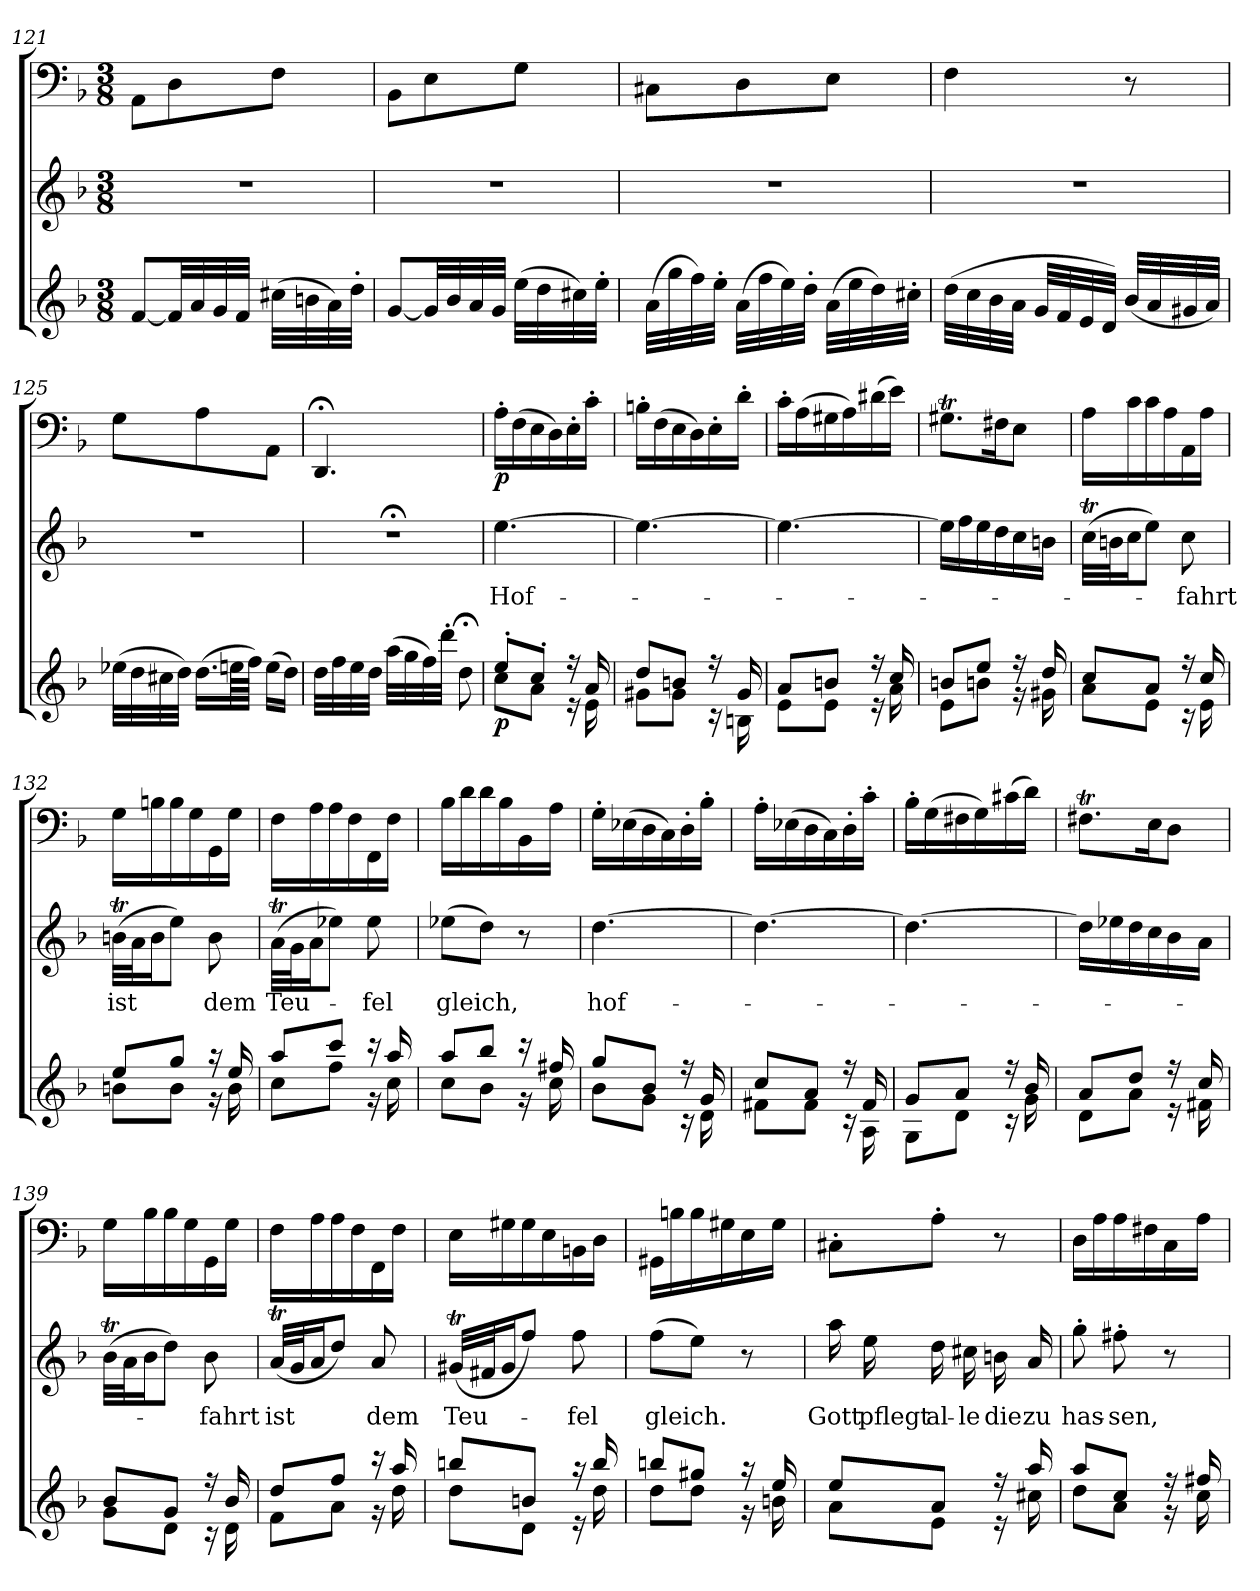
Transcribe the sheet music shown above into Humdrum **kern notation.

**kern	**dynam	**kern	**text	**kern	**dynam
*part3	*part3	*part2	*part2	*part1	*part1
*staff3	*staff3	*staff2	*staff2	*staff1	*staff1
*clefG2	*	*clefG2	*	*clefF4	*
*k[b-]	*	*k[b-]	*	*k[b-]	*
*d:	*	*d:	*	*d:	*
*M3/8	*	*M3/8	*	*M3/8	*
=121	=121	=121	=121	=121	=121
[8f/L	.	4.r	.	8AA\L	.
32f/LL]	.	.	.	8D\	.
32a/	.	.	.	.	.
32g/	.	.	.	.	.
32f/JJJ	.	.	.	.	.
(32cc#X\LLL	.	.	.	8F\J	.
32bn\	.	.	.	.	.
32a\)	.	.	.	.	.
32dd'\JJJ	.	.	.	.	.
=122	=122	=122	=122	=122	=122
[8g/L	.	4.r	.	8BB-\L	.
32g/LL]	.	.	.	8E\	.
32b-/	.	.	.	.	.
32a/	.	.	.	.	.
32g/JJJ	.	.	.	.	.
(32ee\LLL	.	.	.	8G\J	.
32dd\	.	.	.	.	.
32cc#X\)	.	.	.	.	.
32ee'\JJJ	.	.	.	.	.
=123	=123	=123	=123	=123	=123
(32a\LLL	.	4.r	.	8C#X\L	.
32gg\	.	.	.	.	.
32ff\)	.	.	.	.	.
32ee'\JJJ	.	.	.	.	.
(32a\LLL	.	.	.	8D\	.
32ff\	.	.	.	.	.
32ee\)	.	.	.	.	.
32dd'\JJJ	.	.	.	.	.
(32a\LLL	.	.	.	8E\J	.
32ee\	.	.	.	.	.
32dd\)	.	.	.	.	.
32cc#X'\JJJ	.	.	.	.	.
=124	=124	=124	=124	=124	=124
(32dd\LLL	.	4.r	.	4F\	.
32cc\	.	.	.	.	.
32b-\	.	.	.	.	.
32a\JJJ	.	.	.	.	.
32g/LLL	.	.	.	.	.
32f/	.	.	.	.	.
32e/	.	.	.	.	.
32d/JJJ)	.	.	.	.	.
(32b-/LLL	.	.	.	8r	.
32a/	.	.	.	.	.
32g#X/	.	.	.	.	.
32a/JJJ)	.	.	.	.	.
=125	=125	=125	=125	=125	=125
(32ee-X\LLL	.	4.r	.	8G\L	.
32dd\	.	.	.	.	.
32cc#X\	.	.	.	.	.
32dd\JJJ)	.	.	.	.	.
(16.dd\LL	.	.	.	8A\	.
64een\LL	.	.	.	.	.
64ff\JJJJ)	.	.	.	.	.
(16ee\LL	.	.	.	8AA\J	.
16dd\JJ)	.	.	.	.	.
=126	=126	=126	=126	=126	=126
32dd\LLL	.	4.r;<	.	4.DD;</	.
32ff\	.	.	.	.	.
32ee\	.	.	.	.	.
32dd\JJJ	.	.	.	.	.
(32aa\LLL	.	.	.	.	.
32gg\	.	.	.	.	.
32ff\)	.	.	.	.	.
32ddd'\JJJ	.	.	.	.	.
8dd;<\	.	.	.	.	.
=127	=127	=127	=127	=127	=127
*^	*	*	*	*	*
8ee'/L	8cc\L	p	[4.ee\	Hof-	16A'\LL	p
.	.	.	.	.	(16F\	.
8cc'/J	8a\J	.	.	.	16E\	.
.	.	.	.	.	16D\)	.
16r	16r	.	.	.	16E'\	.
16a/	16e\	.	.	.	16c'\JJ	.
=128	=128	=128	=128	=128	=128	=128
8dd/L	8g#X\L	.	4.ee\_	.	16Bn'\LL	.
.	.	.	.	.	(16F\	.
8bn/J	8g#\J	.	.	.	16E\	.
.	.	.	.	.	16D\)	.
16r	16r	.	.	.	16E'\	.
16g#/	16Bn\	.	.	.	16d'\JJ	.
=129	=129	=129	=129	=129	=129	=129
8a/L	8e\L	.	4.ee\_	.	16c'\LL	.
.	.	.	.	.	(16A\	.
8bn/J	8e\J	.	.	.	16G#X\	.
.	.	.	.	.	16A\)	.
16r	16r	.	.	.	(16d#X\	.
16cc/	16a\	.	.	.	16e\JJ)	.
=130	=130	=130	=130	=130	=130	=130
8bn/L	8e\L	.	16ee\LL]	.	8.G#Xt\L	.
.	.	.	16ff\	.	.	.
8ee/J	8bn\J	.	16ee\	.	.	.
.	.	.	16dd\	.	16F#X\K	.
16r	16r	.	16cc\	.	8E\J	.
16dd/	16g#X\	.	16bn\JJ	.	.	.
=131	=131	=131	=131	=131	=131	=131
8cc/L	8a\L	.	(32ccT\LLL	.	16A\LL	.
.	.	.	32bn\J	.	.	.
.	.	.	16cc\J	.	16c\	.
8a/J	8e\J	.	8ee\J)	.	16c\	.
.	.	.	.	.	16A\	.
16r	16r	.	8cc\	-fahrt	16AA\	.
16cc/	16e\	.	.	.	16A\JJ	.
=132	=132	=132	=132	=132	=132	=132
8ee/L	8bn\L	.	(32bnt\LLL	ist	16G\LL	.
.	.	.	32a\J	.	.	.
.	.	.	16b\J	.	16Bn\	.
8gg/J	8b\J	.	8ee\J)	.	16B\	.
.	.	.	.	.	16G\	.
16r	16r	.	8b\	dem	16GG\	.
16ee/	16b\	.	.	.	16G\JJ	.
=133	=133	=133	=133	=133	=133	=133
8aa/L	8cc\L	.	(32at\LLL	Teu-	16F\LL	.
.	.	.	32g\J	.	.	.
.	.	.	16a\J	.	16A\	.
8ccc/J	8ff\J	.	8ee-X\J)	.	16A\	.
.	.	.	.	.	16F\	.
16r	16r	.	8ee-\	-fel	16FF\	.
16aa/	16cc\	.	.	.	16F\JJ	.
=134	=134	=134	=134	=134	=134	=134
8aa/L	8cc\L	.	(8ee-X\L	gleich,	16B-\LL	.
.	.	.	.	.	16d\	.
8bb-/J	8b-\J	.	8dd\J)	.	16d\	.
.	.	.	.	.	16B-\	.
16r	16r	.	8r	.	16BB-\	.
16ff#X/	16cc\	.	.	.	16A\JJ	.
=135	=135	=135	=135	=135	=135	=135
8gg/L	8b-\L	.	[4.dd\	hof-	16G'\LL	.
.	.	.	.	.	(16E-X\	.
8b-/J	8g\J	.	.	.	16D\	.
.	.	.	.	.	16C\)	.
16r	16r	.	.	.	16D'\	.
16g/	16d\	.	.	.	16B-'\JJ	.
=136	=136	=136	=136	=136	=136	=136
8cc/L	8f#X\L	.	4.dd\_	.	16A'\LL	.
.	.	.	.	.	(16E-X\	.
8a/J	8f#\J	.	.	.	16D\	.
.	.	.	.	.	16C\)	.
16r	16r	.	.	.	16D'\	.
16f#/	16A\	.	.	.	16c'\JJ	.
=137	=137	=137	=137	=137	=137	=137
8g/L	8G\L	.	4.dd\_	.	16B-'\LL	.
.	.	.	.	.	(16G\	.
8a/J	8d\J	.	.	.	16F#X\	.
.	.	.	.	.	16G\)	.
16r	16r	.	.	.	(16c#X\	.
16b-/	16g\	.	.	.	16d\JJ)	.
=138	=138	=138	=138	=138	=138	=138
8a/L	8d\L	.	16dd\LL]	.	8.F#Xt\L	.
.	.	.	16ee-X\	.	.	.
8dd/J	8a\J	.	16dd\	.	.	.
.	.	.	16cc\	.	16E\K	.
16r	16r	.	16b-\	.	8D\J	.
16cc/	16f#X\	.	16a\JJ	.	.	.
=139	=139	=139	=139	=139	=139	=139
8b-/L	8g\L	.	(32b-T\LLL	.	16G\LL	.
.	.	.	32a\J	.	.	.
.	.	.	16b-\J	.	16B-\	.
8g/J	8d\J	.	8dd\J)	.	16B-\	.
.	.	.	.	.	16G\	.
16r	16r	.	8b-\	-fahrt	16GG\	.
16b-/	16d\	.	.	.	16G\JJ	.
=140	=140	=140	=140	=140	=140	=140
8dd/L	8f\L	.	(32at/LLL	ist	16F\LL	.
.	.	.	32g/J	.	.	.
.	.	.	16a/J	.	16A\	.
8ff/J	8a\J	.	8dd/J)	.	16A\	.
.	.	.	.	.	16F\	.
16r	16r	.	8a/	dem	16FF\	.
16aa/	16dd\	.	.	.	16F\JJ	.
=141	=141	=141	=141	=141	=141	=141
8bbn/L	8dd\L	.	(32g#Xt/LLL	Teu-	16E\LL	.
.	.	.	32f#X/J	.	.	.
.	.	.	16g#/J	.	16G#X\	.
8bn/J	8d\J	.	8ff/J)	.	16G#\	.
.	.	.	.	.	16E\	.
16r	16r	.	8ff\	-fel	16BBn\	.
16bb/	16dd\	.	.	.	16D\JJ	.
=142	=142	=142	=142	=142	=142	=142
8bbn/L	8dd\L	.	(8ff\L	gleich.	16GG#X\LL	.
.	.	.	.	.	16Bn\	.
8gg#X/J	8dd\J	.	8ee\J)	.	16B\	.
.	.	.	.	.	16G#X\	.
16r	16r	.	8r	.	16E\	.
16ee/	16bn\	.	.	.	16G#\JJ	.
=143	=143	=143	=143	=143	=143	=143
8ee/L	8a\L	.	16aa\	Gott	8C#X'\L	.
.	.	.	16ee\	pflegt	.	.
8a/J	8e\J	.	16dd\	al-	8A'\J	.
.	.	.	16cc#X\	-le	.	.
16r	16r	.	16bn\	die	8r	.
16aa/	16cc#X\	.	16a/	zu	.	.
=144	=144	=144	=144	=144	=144	=144
8aa/L	8dd\L	.	8gg'\	has-	16D\LL	.
.	.	.	.	.	16A\	.
8cc/J	8a\J	.	8ff#X'\	-sen,	16A\	.
.	.	.	.	.	16F#X\	.
16r	16r	.	8r	.	16C\	.
16ff#X/	16cc\	.	.	.	16A\JJ	.
*v	*v	*	*	*	*	*
=	=	=	=	=	=
*-	*-	*-	*-	*-	*-
